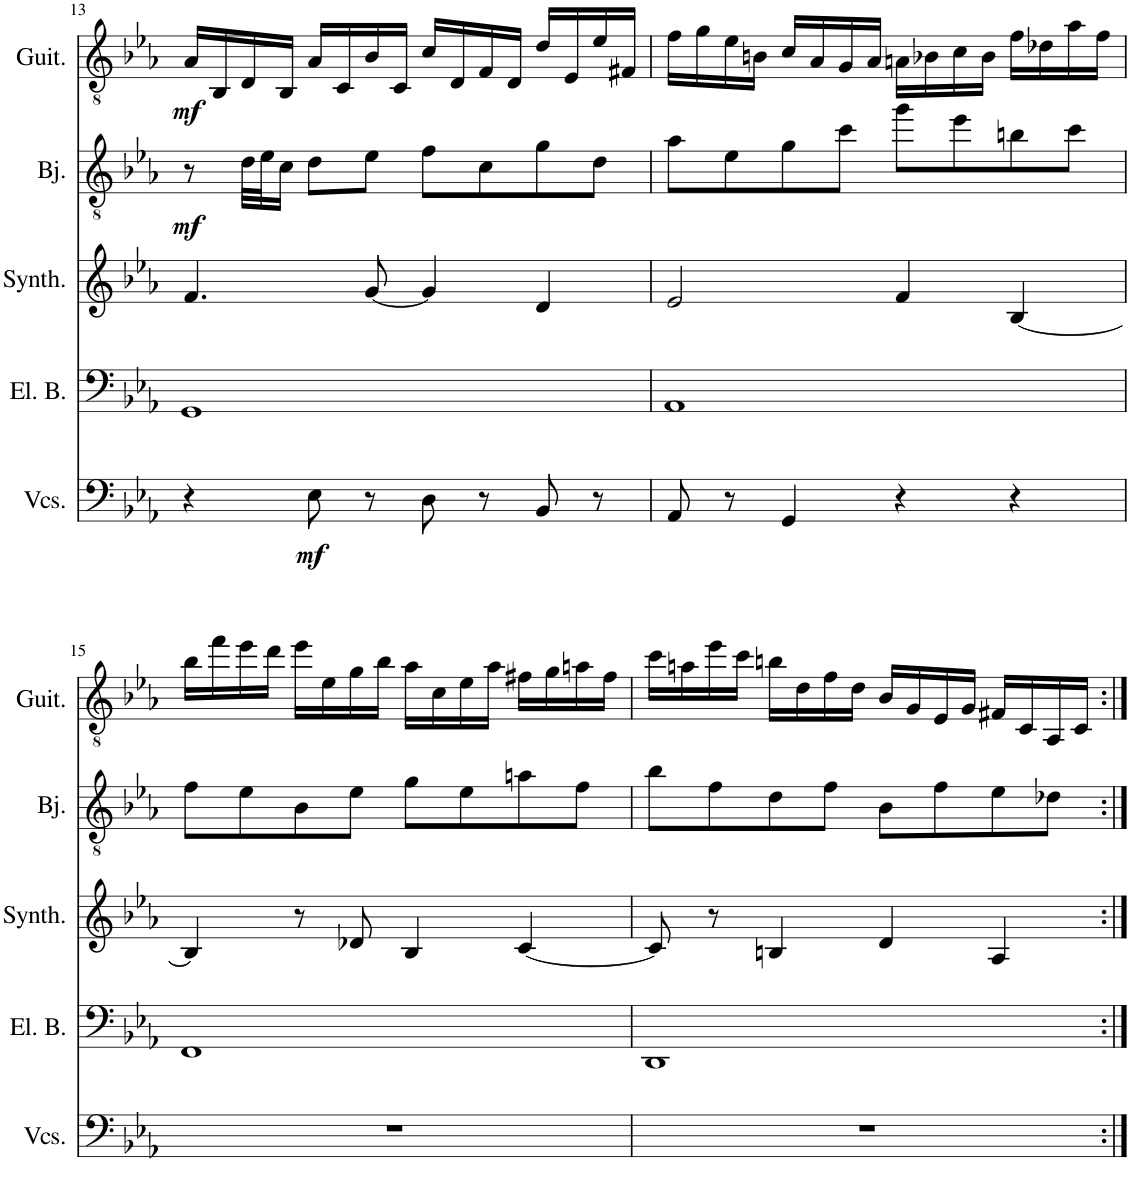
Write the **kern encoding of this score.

**kern	**dynam	**kern	**kern	**kern	**dynam	**kern	**dynam
*part5	*part5	*part4	*part3	*part2	*part2	*part1	*part1
*staff5	*staff5	*staff4	*staff3	*staff2	*staff2	*staff1	*staff1
*I"Violoncellos	*	*I"電貝斯	*I"正弦波合成器	*I"班究琴	*	*I"原聲吉他	*
*I'Vcs.	*	*	*	*	*	*	*
!!LO:PB:g=z
*clefF4	*	*clefF4	*clefG2	*clefGv2	*	*clefGv2	*
*	*	*Trd7c12	*	*Trd7c12	*	*	*
*k[b-e-a-]	*	*k[b-e-a-]	*k[b-e-a-]	*k[b-e-a-]	*	*k[b-e-a-]	*
*M4/4	*	*M4/4	*M4/4	*M4/4	*	*M4/4	*
=13	=13	=13	=13	=13	=13	=13	=13
!	!	!	!	!	!LO:DY:b	!	!LO:DY:b
4r	.	1GG	4.f/	8r	mf	16A-/LL	mf
.	.	.	.	.	.	16BB-/	.
.	.	.	.	32d\LLL	.	16D/	.
.	.	.	.	32e-\J	.	.	.
.	.	.	.	16c\JJ	.	16BB-/JJ	.
!	!LO:DY:b	!	!	!	!	!	!
8E-\	mf	.	.	8d\L	.	16A-/LL	.
.	.	.	.	.	.	16C/	.
8r	.	.	[8g/	8e-\J	.	16B-/	.
.	.	.	.	.	.	16C/JJ	.
8D\	.	.	4g/]	8f\L	.	16c/LL	.
.	.	.	.	.	.	16D/	.
8r	.	.	.	8c\	.	16F/	.
.	.	.	.	.	.	16D/JJ	.
8BB-/	.	.	4d/	8g\	.	16d/LL	.
.	.	.	.	.	.	16E-/	.
8r	.	.	.	8d\J	.	16e-/	.
.	.	.	.	.	.	16F#X/JJ	.
=14	=14	=14	=14	=14	=14	=14	=14
8AA-/	.	1AA-	2e-/	8a-\L	.	16f\LL	.
.	.	.	.	.	.	16g\	.
8r	.	.	.	8e-\	.	16e-\	.
.	.	.	.	.	.	16Bn\JJ	.
4GG/	.	.	.	8g\	.	16c/LL	.
.	.	.	.	.	.	16A-/	.
.	.	.	.	8cc\J	.	16G/	.
.	.	.	.	.	.	16A-/JJ	.
4r	.	.	4f/	8gg\L	.	16An\LL	.
.	.	.	.	.	.	16B-X\	.
.	.	.	.	8ee-\	.	16c\	.
.	.	.	.	.	.	16B-\JJ	.
4r	.	.	[4B-/	8bn\	.	16f\LL	.
.	.	.	.	.	.	16d-X\	.
.	.	.	.	8cc\J	.	16a-\	.
.	.	.	.	.	.	16f\JJ	.
!!LO:LB:g=z
=15	=15	=15	=15	=15	=15	=15	=15
1r	.	1FF	4B-/]	8f\L	.	16b-\LL	.
.	.	.	.	.	.	16ff\	.
.	.	.	.	8e-\	.	16ee-\	.
.	.	.	.	.	.	16dd\JJ	.
.	.	.	8r	8B-\	.	16ee-\LL	.
.	.	.	.	.	.	16e-\	.
.	.	.	8d-X/	8e-\J	.	16g\	.
.	.	.	.	.	.	16b-\JJ	.
.	.	.	4B-/	8g\L	.	16a-\LL	.
.	.	.	.	.	.	16c\	.
.	.	.	.	8e-\	.	16e-\	.
.	.	.	.	.	.	16a-\JJ	.
.	.	.	[4c/	8an\	.	16f#X\LL	.
.	.	.	.	.	.	16g\	.
.	.	.	.	8f\J	.	16an\	.
.	.	.	.	.	.	16f#\JJ	.
=16	=16	=16	=16	=16	=16	=16	=16
1r	.	1DD	8c/]	8b-\L	.	16cc\LL	.
.	.	.	.	.	.	16an\	.
.	.	.	8r	8f\	.	16ee-\	.
.	.	.	.	.	.	16cc\JJ	.
.	.	.	4Bn/	8d\	.	16bn\LL	.
.	.	.	.	.	.	16d\	.
.	.	.	.	8f\J	.	16f\	.
.	.	.	.	.	.	16d\JJ	.
.	.	.	4d/	8B-\L	.	16B-/LL	.
.	.	.	.	.	.	16G/	.
.	.	.	.	8f\	.	16E-/	.
.	.	.	.	.	.	16G/JJ	.
.	.	.	4A-/	8e-\	.	16F#X/LL	.
.	.	.	.	.	.	16C/	.
.	.	.	.	8d-X\J	.	16AA-/	.
.	.	.	.	.	.	16C/JJ	.
=:|!	=:|!	=:|!	=:|!	=:|!	=:|!	=:|!	=:|!
*-	*-	*-	*-	*-	*-	*-	*-
